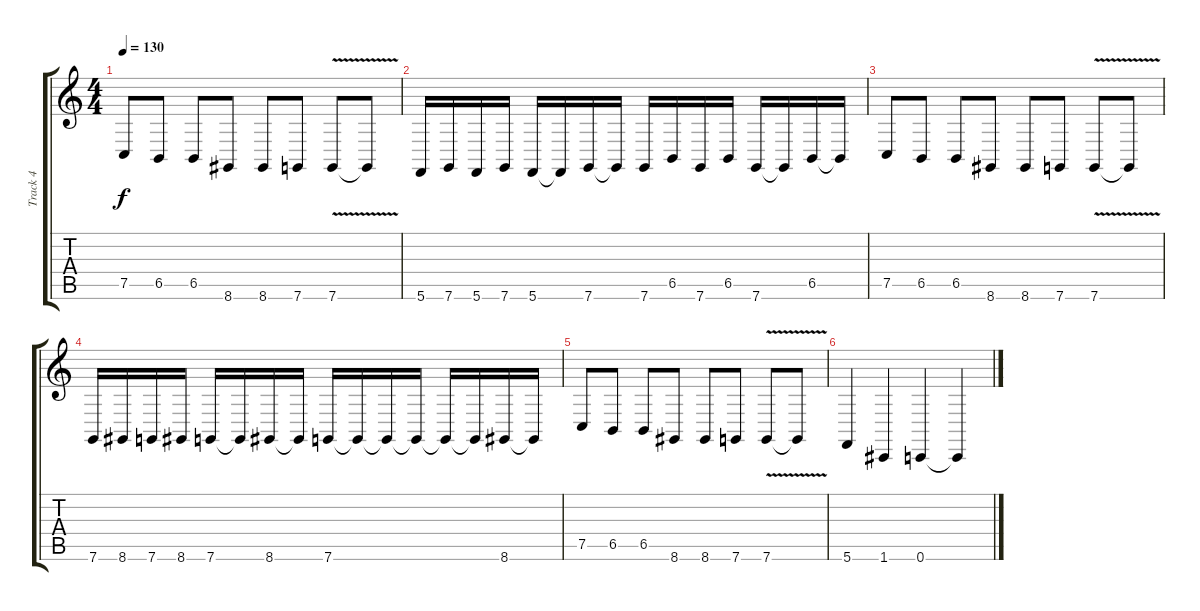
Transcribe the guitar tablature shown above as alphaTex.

\track ("Track 4" "Track 4") {instrument altosax}
\staff {score tabs}
\tuning (C4 G3 Eb3 Bb2 F2 C2) {hide}
\ts (4 4)
\tempo 130
\clef g2
\ks c
7.5.8{dy f} 6.5.8 6.5.8 8.6.8 8.6.8 7.6.8 7.6{v}.8 7.6{t}.8 |
5.6.16 7.6.16 5.6.16 7.6.16 5.6.16 5.6{t}.16 7.6.16 7.6{t}.16 7.6.16 6.5.16 7.6.16 6.5.16 7.6.16 7.6{t}.16 6.5.16 6.5{t}.16 |
7.5.8 6.5.8 6.5.8 8.6.8 8.6.8 7.6.8 7.6{v}.8 7.6{t}.8 |
7.6.16 8.6.16 7.6.16 8.6.16 7.6.16 7.6{t}.16 8.6.16 8.6{t}.16 7.6.16 7.6{t}.16 7.6{t}.16 7.6{t}.16 7.6{t}.16 7.6{t}.16 8.6.16 8.6{t}.16 |
7.5.8 6.5.8 6.5.8 8.6.8 8.6.8 7.6.8 7.6{v}.8 7.6{t}.8 |
5.6.4 1.6.4 0.6.4 0.6{t}.4
